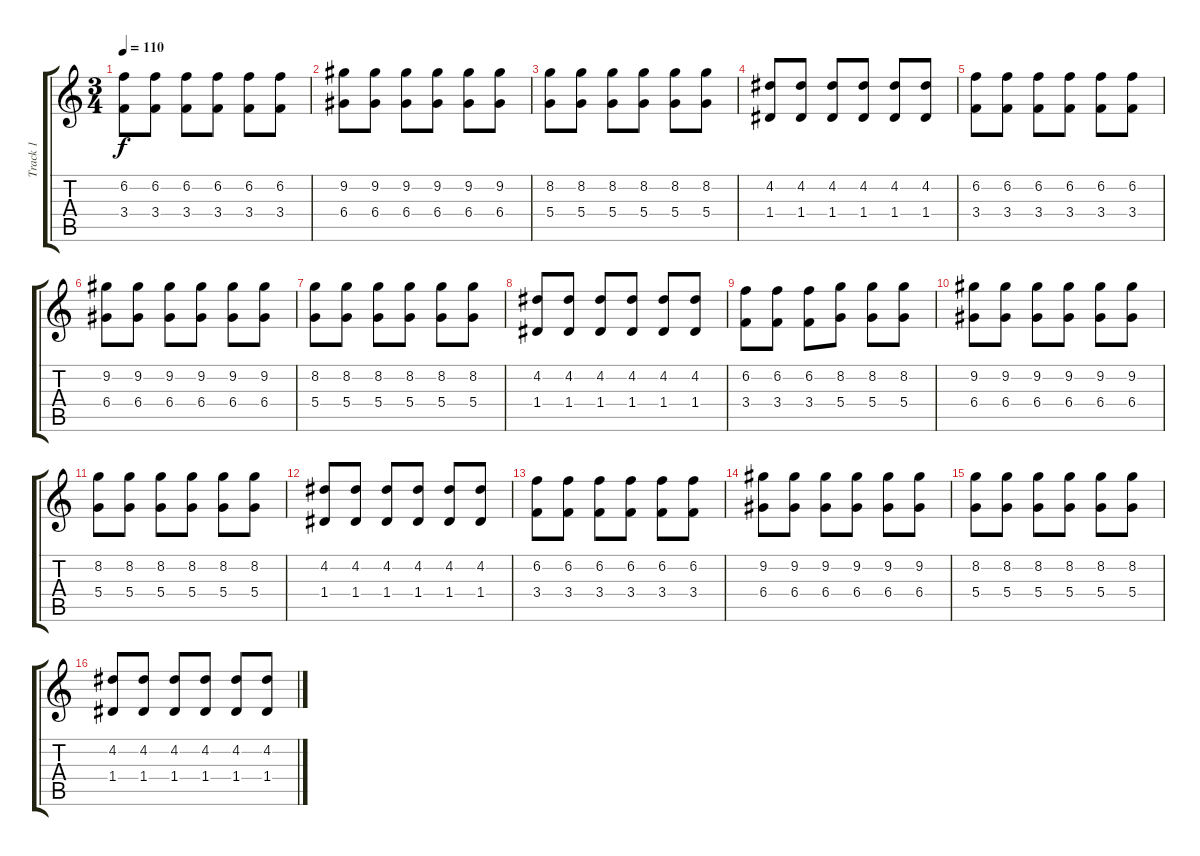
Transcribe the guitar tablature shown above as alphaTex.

\track ("Track 1" "Track 1") {instrument electricguitarjazz}
\staff {score tabs}
\tuning (E4 B3 G3 D3 A2 E2) {hide}
\ts (3 4)
\tempo 110
\clef g2
\ks c
(6.2 3.4).8{dy f} (6.2 3.4).8 (6.2 3.4).8 (6.2 3.4).8 (6.2 3.4).8 (6.2 3.4).8 |
(9.2 6.4).8 (9.2 6.4).8 (9.2 6.4).8 (9.2 6.4).8 (9.2 6.4).8 (9.2 6.4).8 |
(8.2 5.4).8 (8.2 5.4).8 (8.2 5.4).8 (8.2 5.4).8 (8.2 5.4).8 (8.2 5.4).8 |
(4.2 1.4).8 (4.2 1.4).8 (4.2 1.4).8 (4.2 1.4).8 (4.2 1.4).8 (4.2 1.4).8 |
(6.2 3.4).8 (6.2 3.4).8 (6.2 3.4).8 (6.2 3.4).8 (6.2 3.4).8 (6.2 3.4).8 |
(9.2 6.4).8 (9.2 6.4).8 (9.2 6.4).8 (9.2 6.4).8 (9.2 6.4).8 (9.2 6.4).8 |
(8.2 5.4).8 (8.2 5.4).8 (8.2 5.4).8 (8.2 5.4).8 (8.2 5.4).8 (8.2 5.4).8 |
(4.2 1.4).8 (4.2 1.4).8 (4.2 1.4).8 (4.2 1.4).8 (4.2 1.4).8 (4.2 1.4).8 |
(6.2 3.4).8 (6.2 3.4).8 (6.2 3.4).8 (8.2 5.4).8 (8.2 5.4).8 (8.2 5.4).8 |
(9.2 6.4).8 (9.2 6.4).8 (9.2 6.4).8 (9.2 6.4).8 (9.2 6.4).8 (9.2 6.4).8 |
(8.2 5.4).8 (8.2 5.4).8 (8.2 5.4).8 (8.2 5.4).8 (8.2 5.4).8 (8.2 5.4).8 |
(4.2 1.4).8 (4.2 1.4).8 (4.2 1.4).8 (4.2 1.4).8 (4.2 1.4).8 (4.2 1.4).8 |
(6.2 3.4).8 (6.2 3.4).8 (6.2 3.4).8 (6.2 3.4).8 (6.2 3.4).8 (6.2 3.4).8 |
(9.2 6.4).8 (9.2 6.4).8 (9.2 6.4).8 (9.2 6.4).8 (9.2 6.4).8 (9.2 6.4).8 |
(8.2 5.4).8 (8.2 5.4).8 (8.2 5.4).8 (8.2 5.4).8 (8.2 5.4).8 (8.2 5.4).8 |
(4.2 1.4).8 (4.2 1.4).8 (4.2 1.4).8 (4.2 1.4).8 (4.2 1.4).8 (4.2 1.4).8
